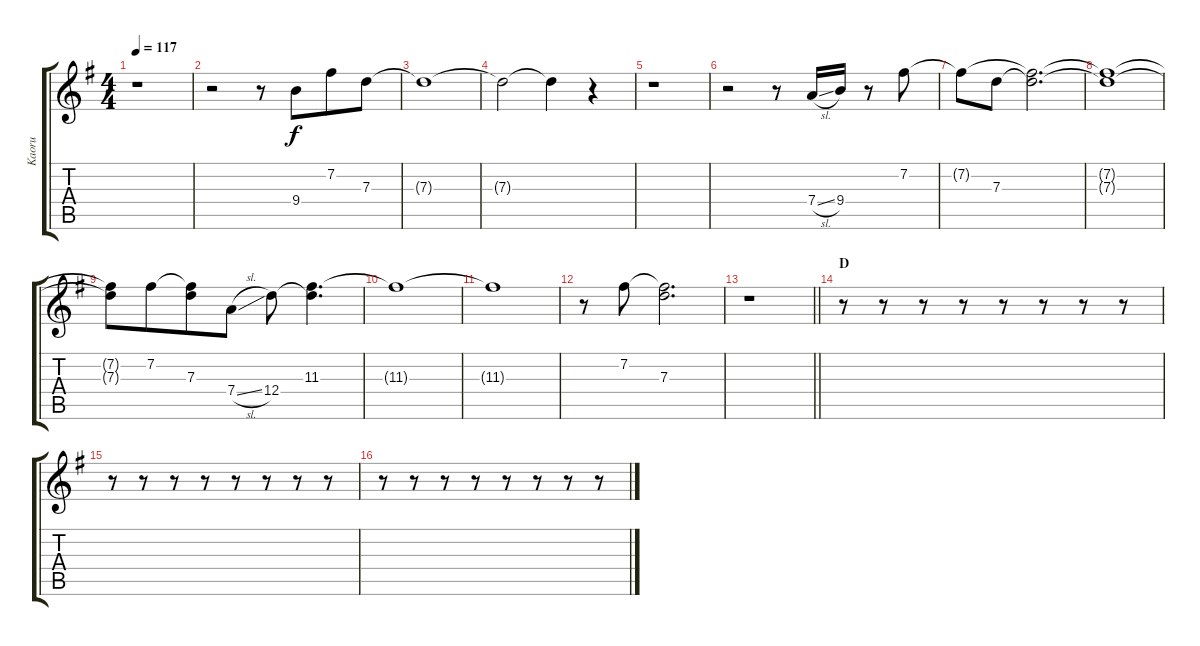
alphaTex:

\track ("Kaoru" "Kaoru") {instrument overdrivenguitar}
\staff {score tabs}
\tuning (E4 B3 G3 D3 A2 E2) {hide}
\ts (4 4)
\tempo 117
\clef g2
\ks eminor
r.1{dy f} |
r.2 r.8 9.4.8{beam merge} 7.2.8 7.3.8 |
7.3{t}.1 |
7.3{t}.2 7.3{t}.4 r.4 |
r.1 |
r.2 r.8 7.4{sl}.16 9.4.16 r.8 7.2.8 |
7.2{t}.8 7.3.8 (7.2{t} 7.3{t}).2{d} |
(7.2{t} 7.3{t}).1 |
(7.2{t} 7.3{t}).8 7.2.8{beam merge} (7.2{t} 7.3).8 7.4{sl}.8 12.4.8 (11.3 12.4{t}).4{d} |
11.3{t}.1 |
11.3{t}.1 |
r.8 7.2.8 (7.2{t} 7.3).2{d} |
\barLineRight lightlight
r.1 |
\section ("" "D")
r.8 r.8 r.8 r.8 r.8 r.8 r.8 r.8 |
r.8 r.8 r.8 r.8 r.8 r.8 r.8 r.8 |
r.8 r.8 r.8 r.8 r.8 r.8 r.8 r.8
